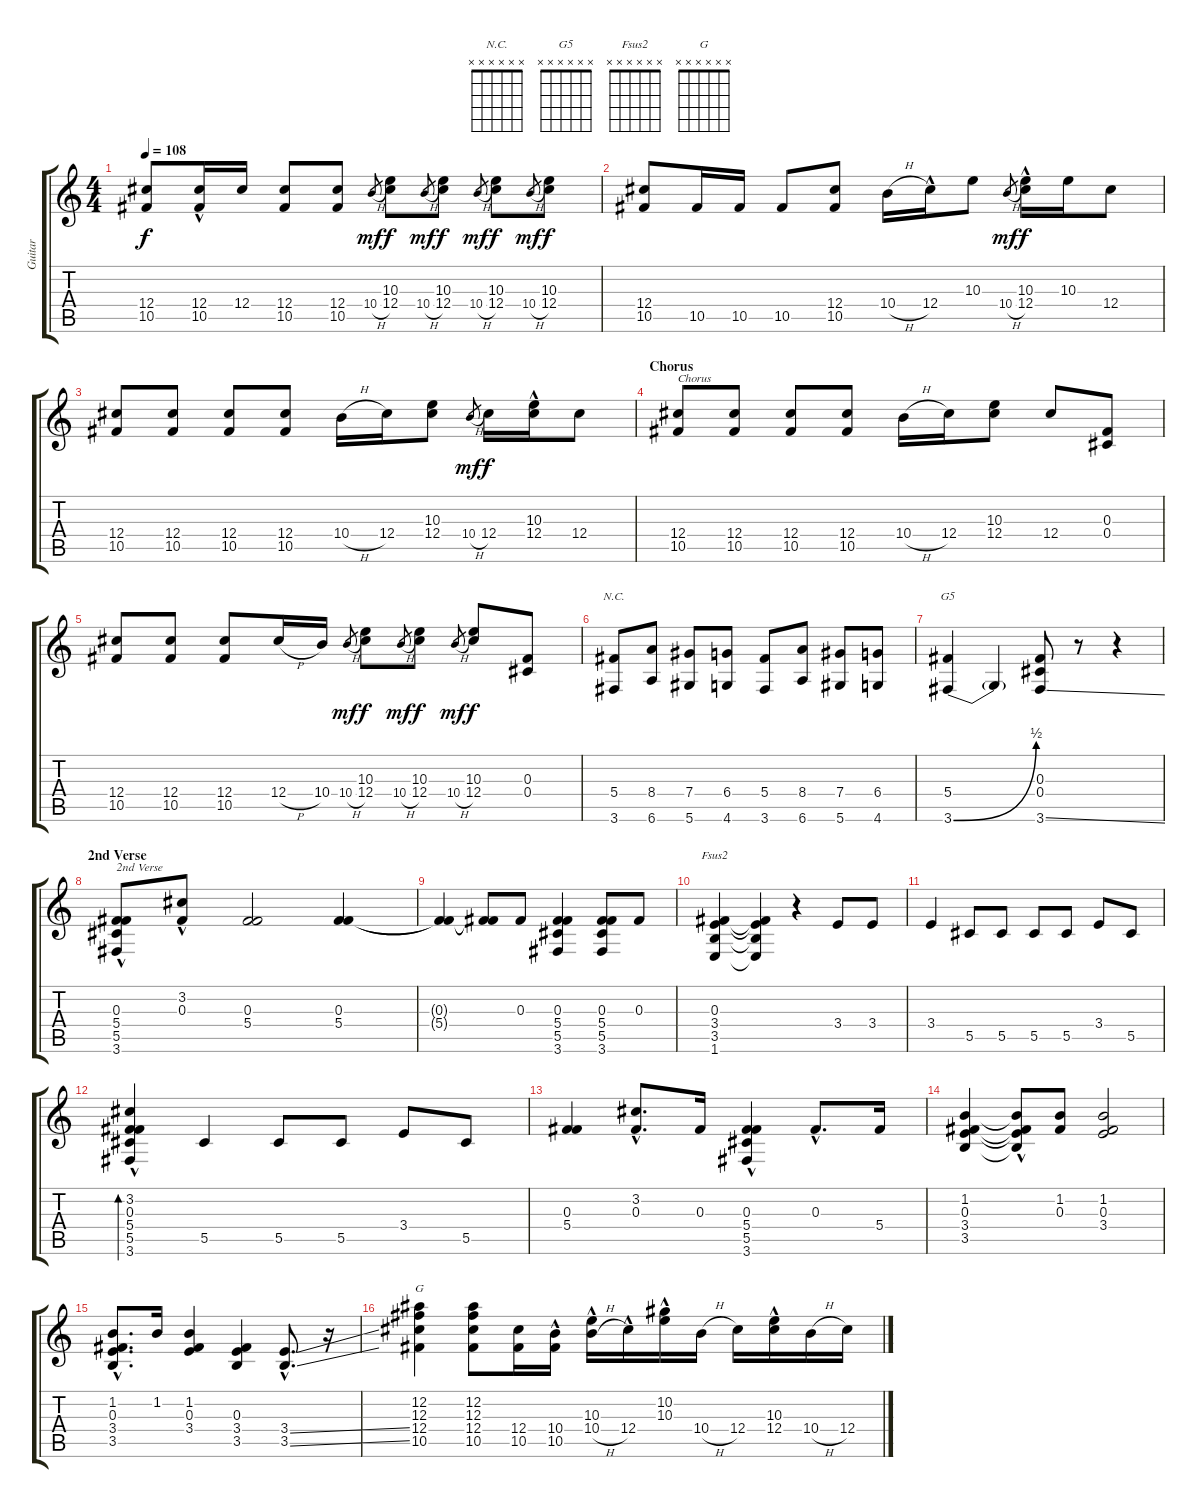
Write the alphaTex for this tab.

\track ("Guitar" "Guitar") {instrument overdrivenguitar}
\staff {score tabs}
\tuning (Eb4 Bb3 Gb3 Db3 Ab2 Eb2) {hide}
\chord ("N.C." x x x x x x) {firstfret 0}
\chord ("G5" x x x x x x) {firstfret 0}
\chord ("Fsus2" x x x x x x) {firstfret 0}
\chord ("G" x x x x x x) {firstfret 0}
\ts (4 4)
\tempo 108
\clef g2
\ks c
(12.4 10.5).8{dy f} (12.4 10.5{hac}).16 12.4.16 (12.4 10.5).8 (12.4 10.5).8 10.4{h}.8{gr dy mf} (10.3 12.4).8{dy f} 10.4{h}.8{gr dy mf} (10.3 12.4).8{dy f} 10.4{h}.8{gr dy mf} (10.3 12.4).8{dy f} 10.4{h}.8{gr dy mf} (10.3 12.4).8{dy f} |
(12.4 10.5).8 10.5.16 10.5.16 10.5.8 (12.4 10.5).8 10.4{h}.16 12.4{hac}.16 10.3.8 10.4{h}.8{gr dy mf} (10.3 12.4{hac}).16{dy f} 10.3.16 12.4.8 |
(12.4 10.5).8 (12.4 10.5).8 (12.4 10.5).8 (12.4 10.5).8 10.4{h}.16 12.4.16 (10.3 12.4).8 10.4{h}.8{gr dy mf} 12.4.16{dy f} (10.3{hac} 12.4).16 12.4.8 |
\section ("" "Chorus")
(12.4 10.5).8{txt "Chorus"} (12.4 10.5).8 (12.4 10.5).8 (12.4 10.5).8 10.4{h}.16 12.4.16 (10.3 12.4).8 12.4.8 (0.3 0.4).8 |
(12.4 10.5).8 (12.4 10.5).8 (12.4 10.5).8 12.4{h}.16 10.4.16 10.4{h}.8{gr dy mf} (10.3 12.4).8{dy f} 10.4{h}.8{gr dy mf} (10.3 12.4).8{dy f} 10.4{h}.8{gr dy mf} (10.3 12.4).8{dy f} (0.3 0.4).8 |
(5.4 3.6).8{ch "N.C."} (8.4 6.6).8 (7.4 5.6).8 (6.4 4.6).8 (5.4 3.6).8 (8.4 6.6).8 (7.4 5.6).8 (6.4 4.6).8 |
(5.4 3.6{be (bend 0 0 60 2)}).4{ch "G5"} 3.6{t}.4 (0.3 0.4 3.6{ss}).8 r.8 r.4 |
\section ("" "2nd Verse")
(0.3 5.4 5.5{hac} 3.6{hac}).8{txt "2nd Verse"} (3.2{hac} 0.3).8 (0.3 5.4).2 (0.3 5.4).4 |
(0.3{t} 5.4{t}).4 (0.3{t} 5.4{t}).8 0.3.8 (0.3 5.4 5.5 3.6).4 (0.3 5.4 5.5 3.6).8 0.3.8 |
(0.3 3.4 3.5 1.6).4{ch "Fsus2"} (0.3{t} 3.4{t} 3.5{t} 1.6{t}).4 r.4 3.4.8 3.4.8 |
3.4.4 5.5.8 5.5.8 5.5.8 5.5.8 3.4.8 5.5.8 |
(3.2 0.3 5.4{hac} 5.5 3.6{hac}).4{bd 240} 5.5.4 5.5.8 5.5.8 3.4.8 5.5.8 |
(0.3 5.4).4 (3.2{hac} 0.3{hac}).8{d} 0.3.16 (0.3 5.4{hac} 5.5 3.6).4 0.3{hac}.8{d} 5.4.16 |
(1.2 0.3 3.4 3.5).4 (1.2{t} 0.3{t} 3.4{t} 3.5{hac t}).8 (1.2 0.3).8 (1.2 0.3 3.4).2 |
(1.2{hac} 0.3 3.4 3.5).8{d} 1.2.16 (1.2 0.3 3.4).4 (0.3 3.4 3.5).4 (3.4{ss hac} 3.5{ss hac}).8{d} r.16 |
(12.2 12.3 12.4 10.5).4{ch "G"} (12.2 12.3 12.4 10.5).8 (12.4 10.5).16 (10.4 10.5{hac}).16 (10.3{hac} 10.4{h}).16 12.4{hac}.16 (10.2{hac} 10.3{hac}).16 10.4{h}.16 12.4.16 (10.3{hac} 12.4).16 10.4{h}.16 12.4.16
